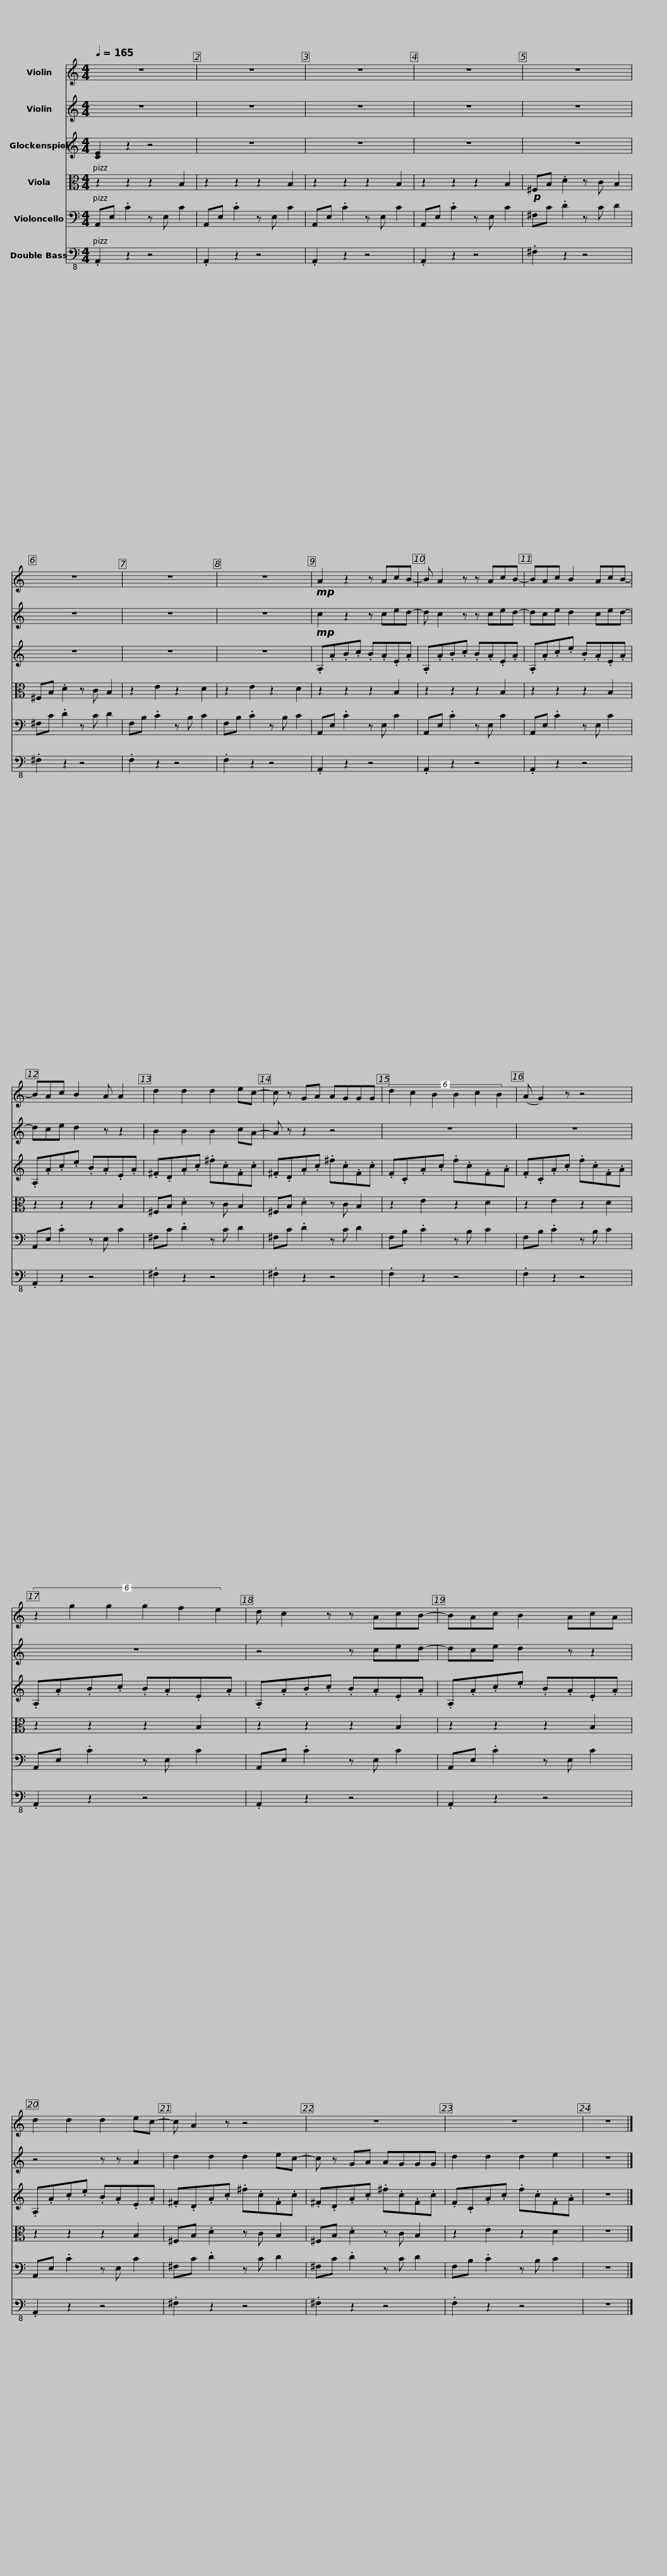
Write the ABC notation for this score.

X:1
%%score 1 2 3 4 5 6
L:1/8
Q:1/4=165
M:4/4
I:linebreak $
K:C
V:1 treble
V:2 treble
V:3 treble+15
V:4 alto
V:5 bass
V:6 bass-8
V:1
 z8 | z8 | z8 | z8 | z8 |$ %5
 z8 | z8 | z8 |!mp! A2 z2 z AcB- | B A2 z z AcB- |$ %10
 BAc B2 AcB- | BAc B2 A A2 | d2 d2 d2 ec- | c z GA AGGG |$ (6:4:6d2 c2 B2 B2 c2 B2 | %15
 (A G2) z z4 | (6:4:6z2 g2 g2 g2 f2 e2 | d c2 z z AcB- |$ BAc B2 AcA | d2 d2 d2 ec- | %20
 c A2 z z4 | z8 |$ z8 | z8 |] %24
V:2
 z8 | z8 | z8 | z8 | z8 |$ %5
 z8 | z8 | z8 |!mp! c2 z2 z ced- | d c2 z z ced- |$ %10
 dce d2 ced- | dce d2 z z2 | B2 B2 B2 cA- | A z z2 z4 |$ z8 | %15
 z8 | z8 | z4 z ced- |$ dce d2 z z2 | z4 z z A2 | %20
 d2 d2 d2 ec- | c z GA AGGG |$ d2 d2 d2 e2 | z8 |] %24
V:3
 [CE]2 z2 z4 | z8 | z8 | z8 | z8 |$ %5
 z8 | z8 | z8 | .A,.A.B.c .B.A.E.A | .A,.A.B.c .B.A.E.A |$ %10
 .A,.A.c.e .B.A.E.A | .A,.A.c.e .B.A.E.A | .^F.D.A.c .^f.c.F.c | .^F.D.A.c .^f.c.F.c |$ .F.C.A.c .f.c.F.A | %15
 .F.C.A.c .f.c.F.A | .A,.A.B.c .B.A.E.A | .A,.A.B.c .B.A.E.A |$ .A,.A.c.e .B.A.E.A | .A,.A.c.e .B.A.E.A | %20
 .^F.D.A.c .^f.c.F.c | .^F.D.A.c .^f.c.F.c |$ .F.C.A.c .f.c.F.A | z8 |] %24
V:4
 z2 z2 z2 B,2 | z2 z2 z2 B,2 | z2 z2 z2 B,2 | z2 z2 z2 B,2 |!p! ^F,B, .D2 z C B,2 |$ %5
 ^F,B, .D2 z C B,2 | z2 E2 z2 D2 | z2 E2 z2 D2 | z2 z2 z2 B,2 | z2 z2 z2 B,2 |$ %10
 z2 z2 z2 B,2 | z2 z2 z2 B,2 | ^F,B, .D2 z C B,2 | ^F,B, .D2 z C B,2 |$ z2 E2 z2 D2 | %15
 z2 E2 z2 D2 | z2 z2 z2 B,2 | z2 z2 z2 B,2 |$ z2 z2 z2 B,2 | z2 z2 z2 B,2 | %20
 ^F,B, .D2 z C B,2 | ^F,B, .D2 z C B,2 |$ z2 E2 z2 D2 | z8 |] %24
V:5
 A,,E, .C2 z E, C2 | A,,E, .C2 z E, C2 | A,,E, .C2 z E, C2 | A,,E, .C2 z E, C2 | ^F,C .D2 z C D2 |$ %5
 ^F,C .D2 z C D2 | F,B, .C2 z B, C2 | F,B, .C2 z B, C2 | A,,E, .C2 z E, C2 | A,,E, .C2 z E, C2 |$ %10
 A,,E, .C2 z E, C2 | A,,E, .C2 z E, C2 | ^F,C .D2 z C D2 | ^F,C .D2 z C D2 |$ F,B, .C2 z B, C2 | %15
 F,B, .C2 z B, C2 | A,,E, .C2 z E, C2 | A,,E, .C2 z E, C2 |$ A,,E, .C2 z E, C2 | A,,E, .C2 z E, C2 | %20
 ^F,C .D2 z C D2 | ^F,C .D2 z C D2 |$ F,B, .C2 z B, C2 | z8 |] %24
V:6
 .A,,2 z2 z4 | .A,,2 z2 z4 | .A,,2 z2 z4 | .A,,2 z2 z4 | .^F,2 z2 z4 |$ %5
 .^F,2 z2 z4 | .F,2 z2 z4 | .F,2 z2 z4 | .A,,2 z2 z4 | .A,,2 z2 z4 |$ %10
 .A,,2 z2 z4 | .A,,2 z2 z4 | .^F,2 z2 z4 | .^F,2 z2 z4 |$ .F,2 z2 z4 | %15
 .F,2 z2 z4 | .A,,2 z2 z4 | .A,,2 z2 z4 |$ .A,,2 z2 z4 | .A,,2 z2 z4 | %20
 .^F,2 z2 z4 | .^F,2 z2 z4 |$ .F,2 z2 z4 | z8 |] %24
